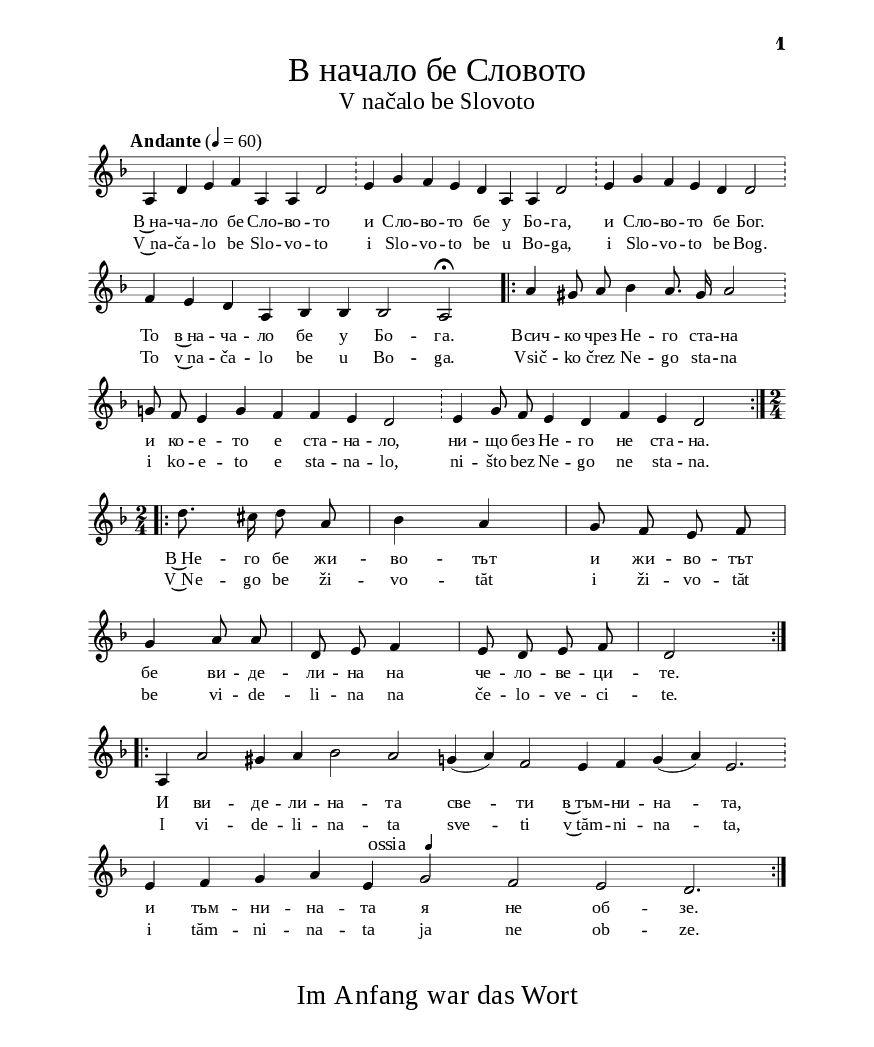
\version "2.24.4"

% include paper part and global functions
\include "include/globals.ily"

\bookpart {
  \label #'ref094
  \tocItem \markup "В начало бе Словото – V načalo be Slovoto"
   \include "include/bookpart-paper.ily"
  \score {
    \include "include/score-layout.ily"


    \new Voice \absolute  {
      \clef treble
      \key d \minor
      \tempoFunc "Andante" 4 "60"
      \omit Score.TimeSignature
      \cadenzaOn % allows custom bar lines
      \autoBeamOff

      a4 d'4 e' f' a4 a d'2 \bar "!" e'4  g'4 f' e' d'

      a4 a d'2 \bar "!" e'4 g'4 f' e' d' d'2 \bar "!" \break   f'4 e' d' a bes bes  bes2 a \fermata \bar ".|:"

      a'4  gis'8 a' bes'4 a'8. gis'16 a'2 \bar "!" \break g'8 f'

      e'4 g' f' f' e' d'2 \bar "!"  e'4 g'8 f' e'4 d' f'4 e' d'2 \bar ":|.|:" \break

      \cadenzaOff
      \undo \omit Score.TimeSignature

      \time 2/4 d''8. cis''16 d''8 a' bes'4  a' g'8 f' e' f' \break g'4 a'8 a'

      d'8 e' f'4 e'8 d' e' f' d'2 \bar ":|.|:"  \break
      \cadenzaOn
      \undo \omit Score.TimeSignature

      a4 a'2 gis'4 a' bes'2 a'  g'4 ( a' ) f'2 e'4 f'  g'4 ( a' ) e'2. \bar "!" \break

      e'4  f'4 g'   a'   \tempo \markup {
        % make tempo note smaller
        \concat {
          \normal-text { " ossia    "  }
          \fontsize #-4 \general-align #Y #DOWN \note {4} #0.8
          \normal-text { "             "  }

        }
      }
      e' g'2  f'2 e' d'2. \bar ":|."
    }

    \addlyrics {
      В~на -- ча --
      ло бе Сло -- во -- то и Сло -- во -- то бе у
      Бо -- га, и Сло -- во -- то бе Бог. То в~на --
      ча -- ло бе у Бо -- га. Всич -- ко чрез Не --
      го ста -- на и ко -- е -- то е ста -- на --
      ло, ни -- що без Не -- го не ста -- на. В~Не --
      го бе жи -- во -- тът и жи -- во -- тът бе ви
      -- де -- ли -- на на че -- ло -- ве -- ци -- те.
      И ви -- де -- ли -- на -- та све -- ти в~тъм
      -- ни -- на -- та, и тъм -- ни -- на -- та я не
      об -- зе. И зе.

    }

    \addlyrics {
      V~na -- ča --
      lo be Slo -- vo -- to i Slo -- vo -- to be u
      Bo -- ga, i Slo -- vo -- to be Bog. To v~na --
      ča -- lo be u Bo -- ga. Vsič -- ko črez Ne --
      go sta -- na i ko -- e -- to e sta -- na --
      lo, ni -- što bez Ne -- go ne sta -- na. V~Ne --
      go be ži -- vo -- tăt i ži -- vo -- tăt be vi
      -- de -- li -- na na če -- lo -- ve -- ci -- te.
      I vi -- de -- li -- na -- ta sve -- ti v~tăm
      -- ni -- na -- ta, i tăm -- ni -- na -- ta ja ne
      ob -- ze. I ze.

    }


    \header {
      title = \titleFunc "В начало бе Словото" "V načalo be Slovoto"
    }

    \midi{}

  } % score

  \markup \empty-two

  % include foreign translation(s) of the song
  \version "2.18.2"

\markup \fill-line { \fontsize #deTitleFontSize "Im Anfang war das Wort" }
\markup \null
\markup \null
\markup \fontsize #deCoupletFontSize {
  \hspace #14.91
  \override #`(baseline-skip . ,deCoupletBaselineSkip)

  \column {

    \line { " " Im Anfang war das Wort,}

    \line { " "und das Wort war bei Gott,}

    \line { " " und das Wort war Gott.}

    \line { " "Dieses war im Anfang bei Gott.}
    \line { " " }

    \line { " "Alles wurde durch dasselbe,}

    \line { " "und ohne dasselbe wurde auch nicht eines,}

    \line { " "das geworden ist.}
    \line { " " }

    \line { " "In ihm war Leben, }

    \line { " "und das Leben war }

    \line { " "das Licht der Menschen.}
    \line { " " }

    \line { " "Und das Licht scheint}

    \line { " "in der Finsternis, }

    \line { " "und die Finsternis hat es nicht erfasst.}


  }


}


} % bookpart
